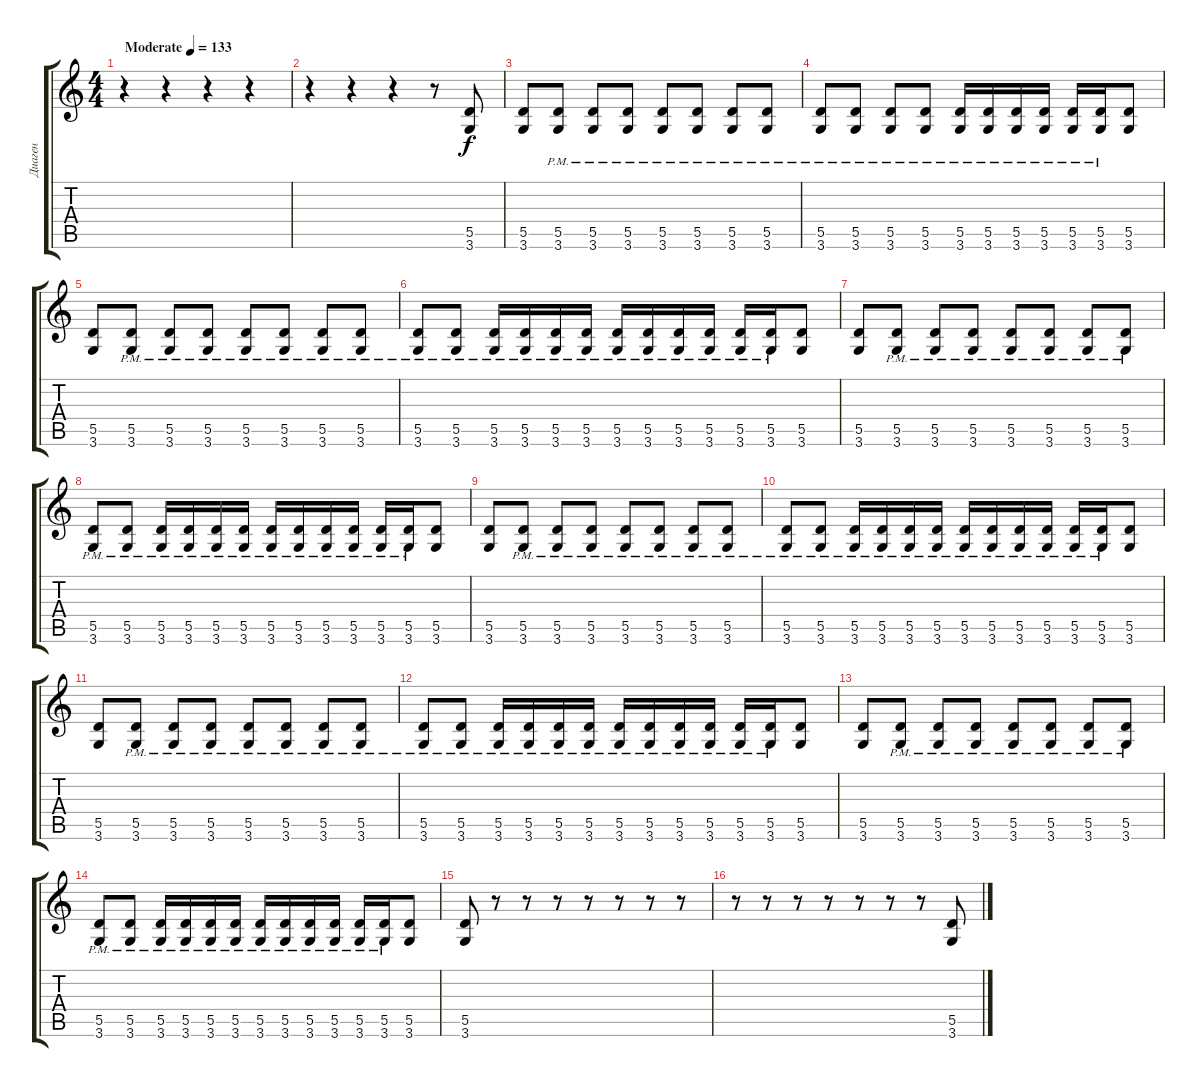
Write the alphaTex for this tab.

\track ("Диаген" "Диаген") {instrument overdrivenguitar}
\staff {score tabs}
\tuning (E4 B3 G3 D3 A2 E2) {hide}
\ts (4 4)
\tempo (133 "Moderate")
\clef g2
\ks c
r.4{dy f instrument overdrivenguitar} r.4 r.4 r.4 |
r.4 r.4 r.4 r.8 (5.5 3.6).8 |
(5.5 3.6).8 (5.5{pm} 3.6{pm}).8 (5.5{pm} 3.6{pm}).8 (5.5{pm} 3.6{pm}).8 (5.5{pm} 3.6{pm}).8 (5.5{pm} 3.6{pm}).8 (5.5{pm} 3.6{pm}).8 (5.5{pm} 3.6{pm}).8 |
(5.5{pm} 3.6{pm}).8 (5.5{pm} 3.6{pm}).8 (5.5{pm} 3.6{pm}).8 (5.5{pm} 3.6{pm}).8 (5.5{pm} 3.6{pm}).16 (5.5{pm} 3.6{pm}).16 (5.5{pm} 3.6{pm}).16 (5.5{pm} 3.6{pm}).16 (5.5{pm} 3.6{pm}).16 (5.5{pm} 3.6{pm}).16 (5.5 3.6).8 |
(5.5 3.6).8 (5.5{pm} 3.6{pm}).8 (5.5{pm} 3.6{pm}).8 (5.5{pm} 3.6{pm}).8 (5.5{pm} 3.6{pm}).8 (5.5{pm} 3.6{pm}).8 (5.5{pm} 3.6{pm}).8 (5.5{pm} 3.6{pm}).8 |
(5.5{pm} 3.6{pm}).8 (5.5{pm} 3.6{pm}).8 (5.5{pm} 3.6{pm}).16 (5.5{pm} 3.6{pm}).16 (5.5{pm} 3.6{pm}).16 (5.5{pm} 3.6{pm}).16 (5.5{pm} 3.6{pm}).16 (5.5{pm} 3.6{pm}).16 (5.5{pm} 3.6{pm}).16 (5.5{pm} 3.6{pm}).16 (5.5{pm} 3.6{pm}).16 (5.5{pm} 3.6{pm}).16 (5.5 3.6).8 |
(5.5 3.6).8 (5.5{pm} 3.6{pm}).8 (5.5{pm} 3.6{pm}).8 (5.5{pm} 3.6{pm}).8 (5.5{pm} 3.6{pm}).8 (5.5{pm} 3.6{pm}).8 (5.5{pm} 3.6{pm}).8 (5.5{pm} 3.6{pm}).8 |
(5.5{pm} 3.6{pm}).8 (5.5{pm} 3.6{pm}).8 (5.5{pm} 3.6{pm}).16 (5.5{pm} 3.6{pm}).16 (5.5{pm} 3.6{pm}).16 (5.5{pm} 3.6{pm}).16 (5.5{pm} 3.6{pm}).16 (5.5{pm} 3.6{pm}).16 (5.5{pm} 3.6{pm}).16 (5.5{pm} 3.6{pm}).16 (5.5{pm} 3.6{pm}).16 (5.5{pm} 3.6{pm}).16 (5.5 3.6).8 |
(5.5 3.6).8 (5.5{pm} 3.6{pm}).8 (5.5{pm} 3.6{pm}).8 (5.5{pm} 3.6{pm}).8 (5.5{pm} 3.6{pm}).8 (5.5{pm} 3.6{pm}).8 (5.5{pm} 3.6{pm}).8 (5.5{pm} 3.6{pm}).8 |
(5.5{pm} 3.6{pm}).8 (5.5{pm} 3.6{pm}).8 (5.5{pm} 3.6{pm}).16 (5.5{pm} 3.6{pm}).16 (5.5{pm} 3.6{pm}).16 (5.5{pm} 3.6{pm}).16 (5.5{pm} 3.6{pm}).16 (5.5{pm} 3.6{pm}).16 (5.5{pm} 3.6{pm}).16 (5.5{pm} 3.6{pm}).16 (5.5{pm} 3.6{pm}).16 (5.5{pm} 3.6{pm}).16 (5.5 3.6).8 |
(5.5 3.6).8 (5.5{pm} 3.6{pm}).8 (5.5{pm} 3.6{pm}).8 (5.5{pm} 3.6{pm}).8 (5.5{pm} 3.6{pm}).8 (5.5{pm} 3.6{pm}).8 (5.5{pm} 3.6{pm}).8 (5.5{pm} 3.6{pm}).8 |
(5.5{pm} 3.6{pm}).8 (5.5{pm} 3.6{pm}).8 (5.5{pm} 3.6{pm}).16 (5.5{pm} 3.6{pm}).16 (5.5{pm} 3.6{pm}).16 (5.5{pm} 3.6{pm}).16 (5.5{pm} 3.6{pm}).16 (5.5{pm} 3.6{pm}).16 (5.5{pm} 3.6{pm}).16 (5.5{pm} 3.6{pm}).16 (5.5{pm} 3.6{pm}).16 (5.5{pm} 3.6{pm}).16 (5.5 3.6).8 |
(5.5 3.6).8 (5.5{pm} 3.6{pm}).8 (5.5{pm} 3.6{pm}).8 (5.5{pm} 3.6{pm}).8 (5.5{pm} 3.6{pm}).8 (5.5{pm} 3.6{pm}).8 (5.5{pm} 3.6{pm}).8 (5.5{pm} 3.6{pm}).8 |
(5.5{pm} 3.6{pm}).8 (5.5{pm} 3.6{pm}).8 (5.5{pm} 3.6{pm}).16 (5.5{pm} 3.6{pm}).16 (5.5{pm} 3.6{pm}).16 (5.5{pm} 3.6{pm}).16 (5.5{pm} 3.6{pm}).16 (5.5{pm} 3.6{pm}).16 (5.5{pm} 3.6{pm}).16 (5.5{pm} 3.6{pm}).16 (5.5{pm} 3.6{pm}).16 (5.5{pm} 3.6{pm}).16 (5.5 3.6).8 |
(5.5 3.6).8 r.8 r.8 r.8 r.8 r.8 r.8 r.8 |
r.8 r.8 r.8 r.8 r.8 r.8 r.8 (5.5 3.6).8
